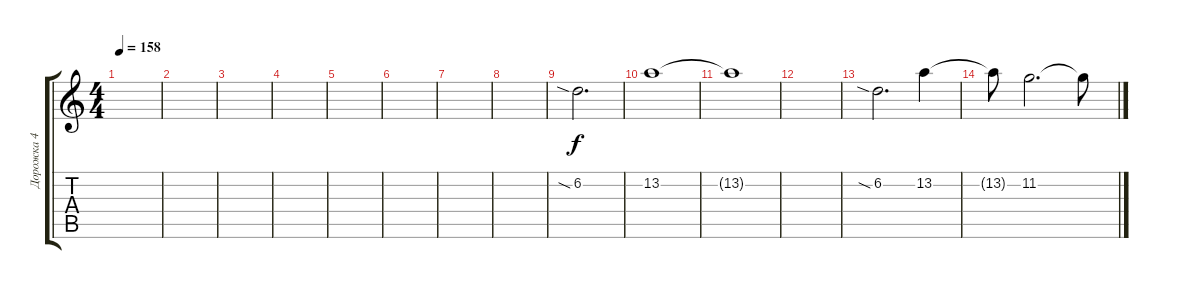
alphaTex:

\track ("Дорожка 4" "Дорожка 4") {instrument distortionguitar}
\staff {score tabs}
\tuning (Db4 Ab3 E3 B2 Gb2 B1) {hide}
\ts (4 4)
\tempo 158
\clef g2
\ks c
|
|
|
|
|
|
|
|
6.2{sia}.2{d volume 16 instrument pad5bowed} |
13.2.1 |
13.2{t}.1 |
|
6.2{sia}.2{d} 13.2.4 |
13.2{t}.8 11.2.2{d} 11.2{t}.8
